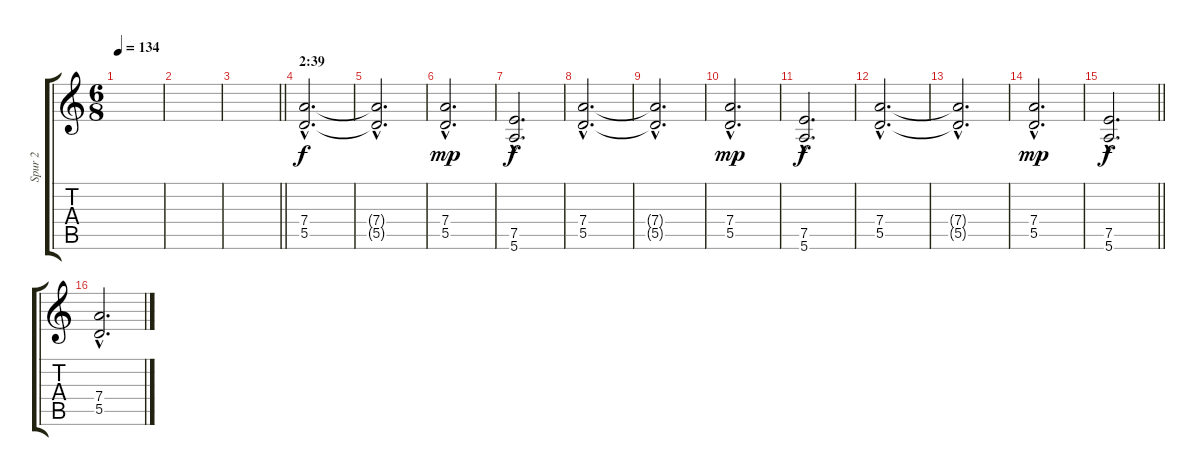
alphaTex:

\track ("Spur 2" "Spur 2") {instrument distortionguitar}
\staff {score tabs}
\tuning (E4 B3 G3 D3 A2 E2) {hide}
\ts (6 8)
\tempo 134
\clef g2
\ks c
|
|
\barLineRight lightlight
|
\section ("" "2:39")
(7.4{hac} 5.5{hac}).2{d} |
(7.4{hac t} 5.5{hac t}).2{d} |
(7.4{hac} 5.5{hac}).2{d dy mp} |
(7.5{hac} 5.6{hac}).2{d dy f} |
(7.4{hac} 5.5{hac}).2{d} |
(7.4{hac t} 5.5{hac t}).2{d} |
(7.4{hac} 5.5{hac}).2{d dy mp} |
(7.5{hac} 5.6{hac}).2{d dy f} |
(7.4{hac} 5.5{hac}).2{d} |
(7.4{hac t} 5.5{hac t}).2{d} |
(7.4{hac} 5.5{hac}).2{d dy mp} |
\barLineRight lightlight
(7.5{hac} 5.6{hac}).2{d dy f} |
(7.4{hac} 5.5{hac}).2{d}
